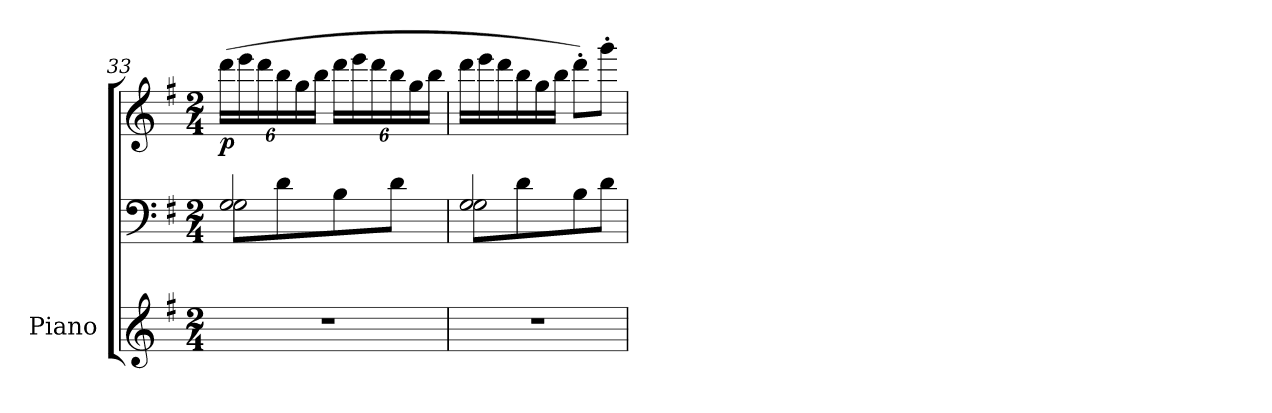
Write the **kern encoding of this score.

**kern	**kern	**kern	**dynam
*part1	*part1	*part1	*part1
*staff3	*staff2	*staff1	*staff1/2/3
*I"Piano	*	*	*
*I'Pno	*	*	*
*clefG2	*clefF4	*clefG2	*
*k[f#]	*k[f#]	*k[f#]	*
*M2/4	*M2/4	*M2/4	*
=33	=33	=33	=33
*	*^	*	*
!	!	!LO:N:head=open	!	!LO:DY:b
2r	2G/	8G\L	(>24ddd\LL	p
.	.	.	24eee\	.
.	.	.	24ddd\	.
.	.	8d\	24bb\	.
.	.	.	24gg\	.
.	.	.	24bb\JJ	.
.	.	8B\	24ddd\LL	.
.	.	.	24eee\	.
.	.	.	24ddd\	.
.	.	8d\J	24bb\	.
.	.	.	24gg\	.
.	.	.	24bb\JJ	.
=34	=34	=34	=34	=34
!	!	!LO:N:head=open	!	!
*	*	*	*Xtuplet	*
2r	2G/	8G\L	24ddd\LL	.
.	.	.	24eee\	.
.	.	.	24ddd\	.
.	.	8d\	24bb\	.
.	.	.	24gg\	.
.	.	.	24bb\JJ	.
.	.	8B\	8ddd'\L)	.
.	.	8d\J	8ggg'\J	.
*	*v	*v	*	*
=	=	=	=
*-	*-	*-	*-
